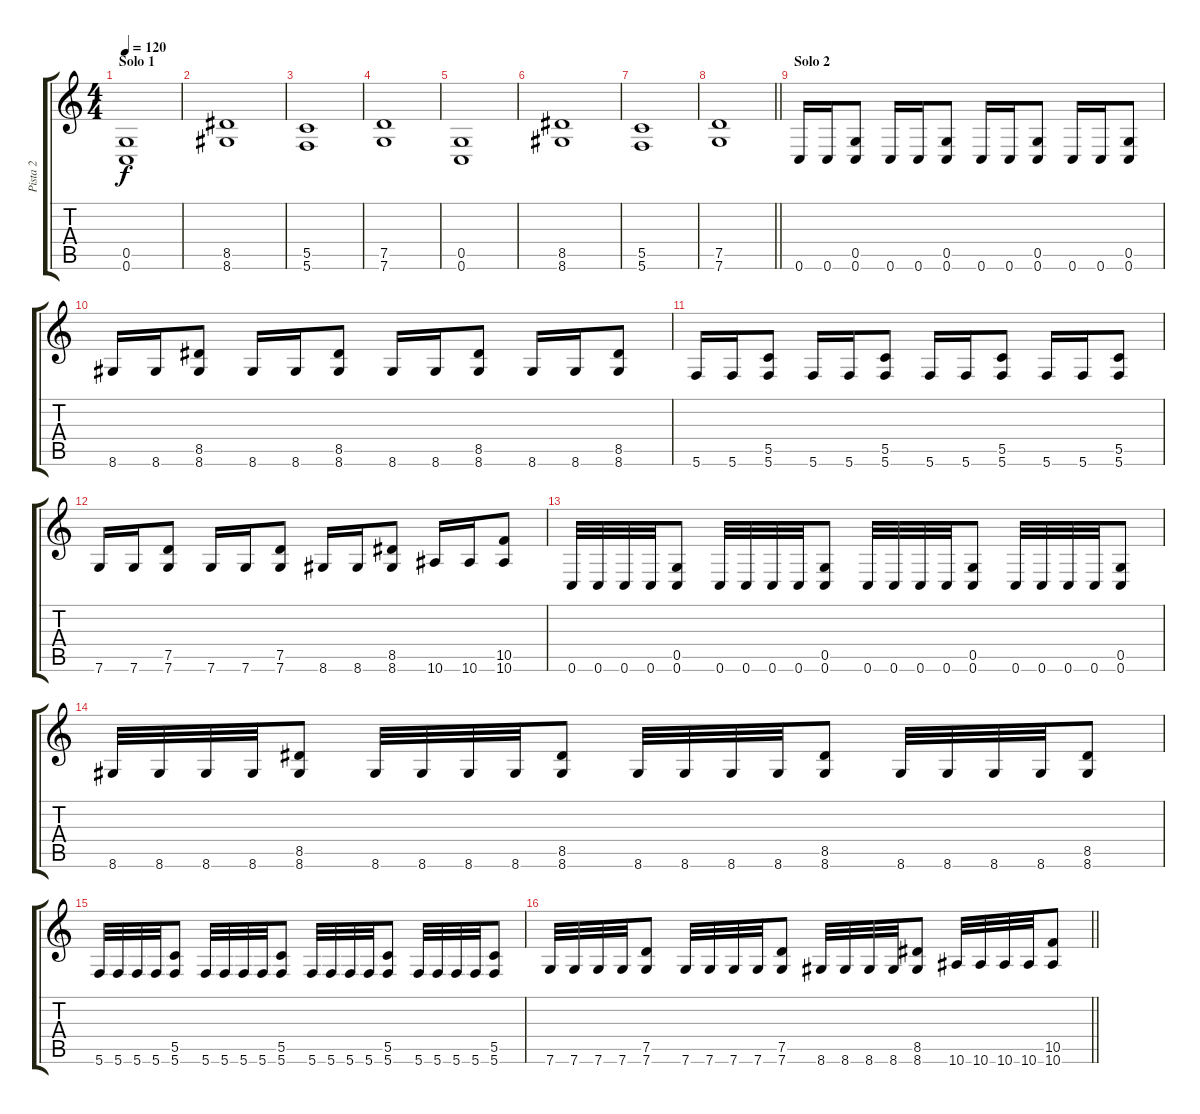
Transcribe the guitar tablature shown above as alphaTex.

\track ("Pista 2" "Pista 2") {instrument distortionguitar}
\staff {score tabs}
\tuning (D4 A3 F3 C3 G2 C2) {hide}
\ts (4 4)
\section ("" "Solo 1")
\tempo 120
\clef g2
\ks c
(0.5 0.6).1{dy f} |
(8.5 8.6).1 |
(5.5 5.6).1 |
(7.5 7.6).1 |
(0.5 0.6).1 |
(8.5 8.6).1 |
(5.5 5.6).1 |
\barLineRight lightlight
(7.5 7.6).1 |
\section ("" "Solo 2")
0.6.16 0.6.16 (0.5 0.6).8 0.6.16 0.6.16 (0.5 0.6).8 0.6.16 0.6.16 (0.5 0.6).8 0.6.16 0.6.16 (0.5 0.6).8 |
8.6.16 8.6.16 (8.5 8.6).8 8.6.16 8.6.16 (8.5 8.6).8 8.6.16 8.6.16 (8.5 8.6).8 8.6.16 8.6.16 (8.5 8.6).8 |
5.6.16 5.6.16 (5.5 5.6).8 5.6.16 5.6.16 (5.5 5.6).8 5.6.16 5.6.16 (5.5 5.6).8 5.6.16 5.6.16 (5.5 5.6).8 |
7.6.16 7.6.16 (7.5 7.6).8 7.6.16 7.6.16 (7.5 7.6).8 8.6.16 8.6.16 (8.5 8.6).8 10.6.16 10.6.16 (10.5 10.6).8 |
0.6.32 0.6.32 0.6.32 0.6.32 (0.5 0.6).8 0.6.32 0.6.32 0.6.32 0.6.32 (0.5 0.6).8 0.6.32 0.6.32 0.6.32 0.6.32 (0.5 0.6).8 0.6.32 0.6.32 0.6.32 0.6.32 (0.5 0.6).8 |
8.6.32 8.6.32 8.6.32 8.6.32 (8.5 8.6).8 8.6.32 8.6.32 8.6.32 8.6.32 (8.5 8.6).8 8.6.32 8.6.32 8.6.32 8.6.32 (8.5 8.6).8 8.6.32 8.6.32 8.6.32 8.6.32 (8.5 8.6).8 |
5.6.32 5.6.32 5.6.32 5.6.32 (5.5 5.6).8 5.6.32 5.6.32 5.6.32 5.6.32 (5.5 5.6).8 5.6.32 5.6.32 5.6.32 5.6.32 (5.5 5.6).8 5.6.32 5.6.32 5.6.32 5.6.32 (5.5 5.6).8 |
\barLineRight lightlight
7.6.32 7.6.32 7.6.32 7.6.32 (7.5 7.6).8 7.6.32 7.6.32 7.6.32 7.6.32 (7.5 7.6).8 8.6.32 8.6.32 8.6.32 8.6.32 (8.5 8.6).8 10.6.32 10.6.32 10.6.32 10.6.32 (10.5 10.6).8
